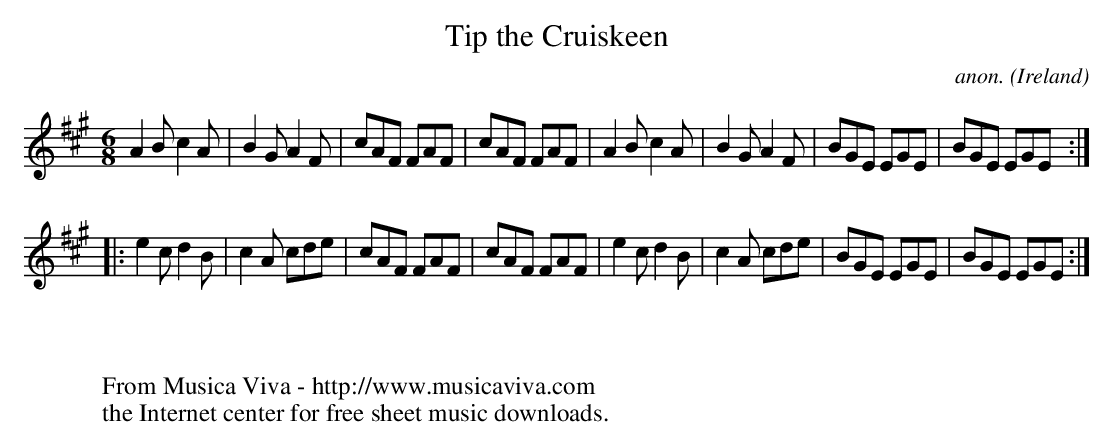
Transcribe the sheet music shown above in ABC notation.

X:1
T:Tip the Cruiskeen
C:anon.
O:Ireland
M:6/8
L:1/8
K:A
A2B c2A|B2G A2F|cAF FAF|cAF FAF|A2B c2A|B2G A2F|BGE EGE|BGE EGE:|
|:e2c d2B|c2A cde|cAF FAF|cAF FAF|e2c d2B|c2A cde|BGE EGE|BGE EGE:|
W:
W:
W:  From Musica Viva - http://www.musicaviva.com
W:  the Internet center for free sheet music downloads.
